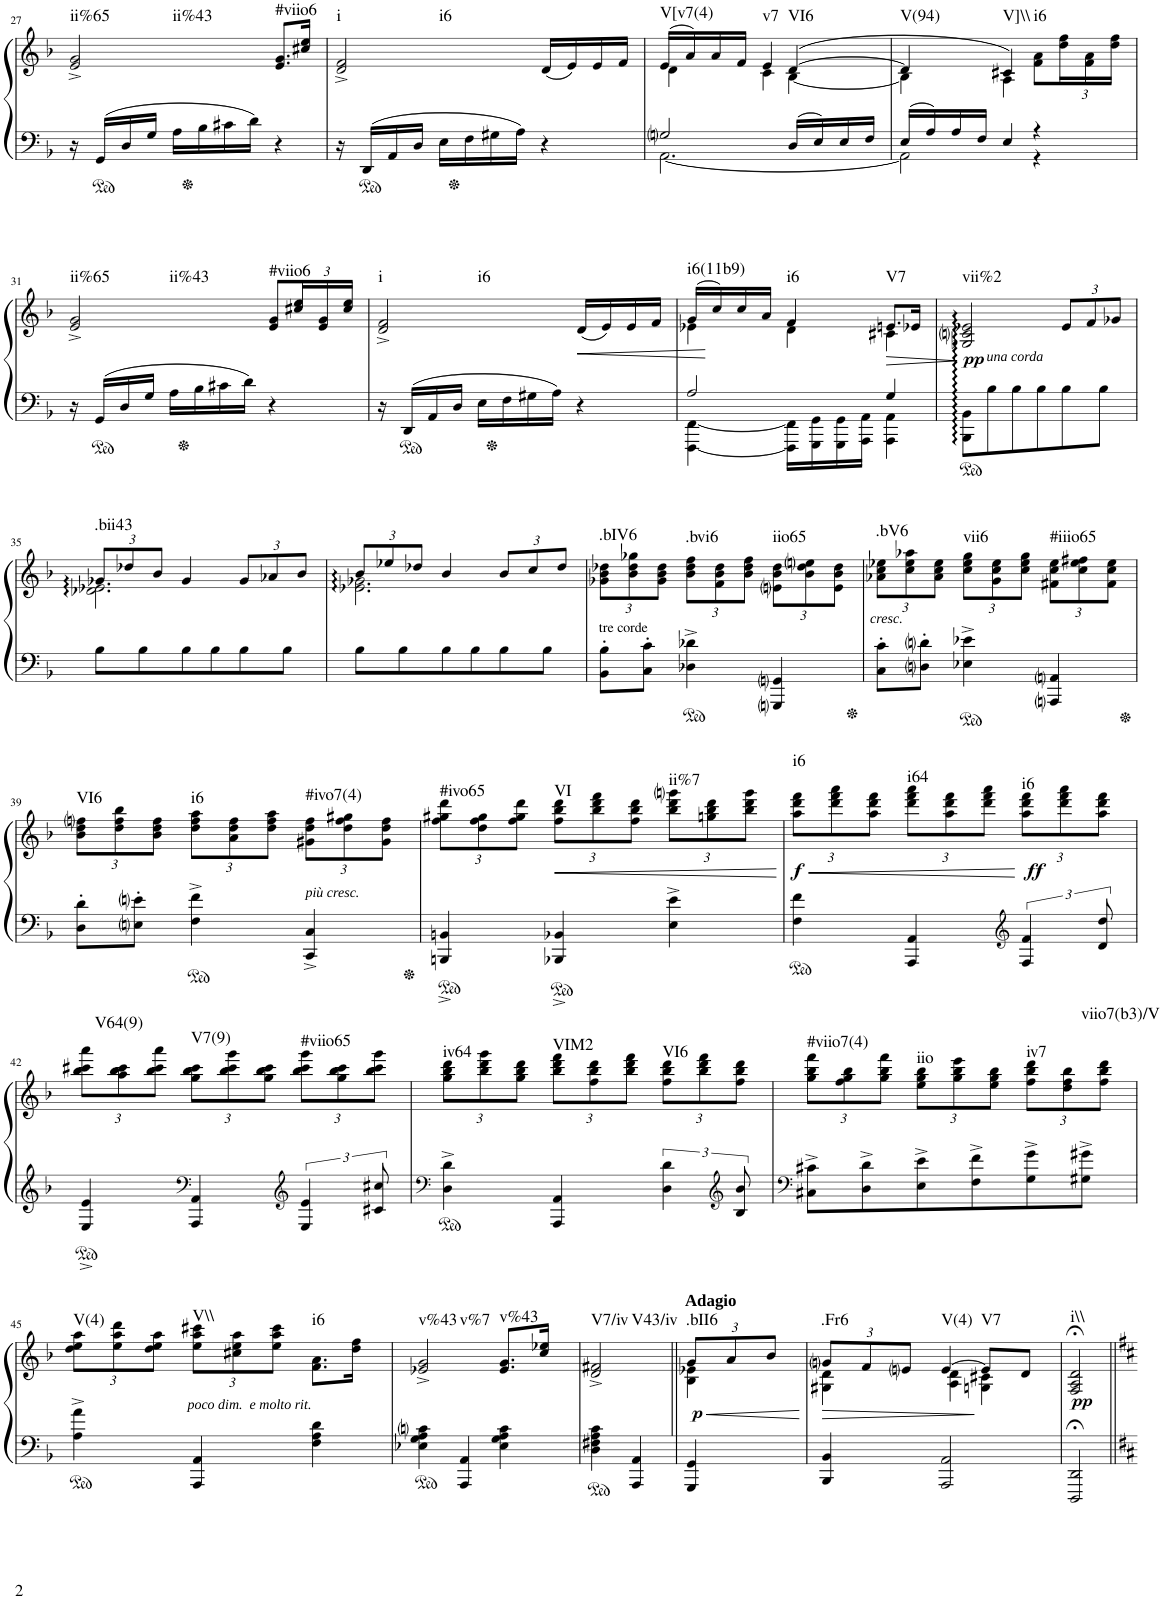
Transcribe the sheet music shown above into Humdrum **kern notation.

**kern	**kern	**dynam	**harte
*part1	*part1	*part1	*part1
*staff2	*staff1	*staff1/2	*
*I"Midi_1	*	*	*
!!LO:PB:g=z
*clefF4	*clefG2	*	*
*k[b-]	*k[b-]	*	*
*F:	*F:	*	*
*M3/4	*M3/4	*	*
=27	=27	=27	=27
*^	*^	*	*
!	!	!	!	!	!LO:H:n=1:kt=ii%65
!	!	!	!	!	!LO:H:n=2:kt=ii%43
16r	2ryy	2e/^ 2g/^	2ryy	.	N N
16GG/LL	.	.	.	.	.
16D/	.	.	.	.	.
16G/JJ	.	.	.	.	.
16A\LL	.	.	.	.	.
16B-\	.	.	.	.	.
16c#X\	.	.	.	.	.
16d\JJ	.	.	.	.	.
!	!	!	!	!	!LO:H:kt=#viio6
4r	4ryy	8.e/ 8.g/L	4ryy	.	N
.	.	16cc#X/ 16ee/Jk	.	.	.
=28	=28	=28	=28	=28	=28
!	!	!	!	!	!LO:H:n=1:kt=i
!	!	!	!	!	!LO:H:n=2:kt=i6
16r	2ryy	2d/^ 2f/^	2ryy	.	N N
16DD/LL	.	.	.	.	.
16AA/	.	.	.	.	.
16D/JJ	.	.	.	.	.
16E\LL	.	.	.	.	.
16F\	.	.	.	.	.
16G#X\	.	.	.	.	.
16A\JJ	.	.	.	.	.
4r	4ryy	(16d/LL	4ryy	.	.
.	.	16e/)	.	.	.
.	.	16e/	.	.	.
.	.	16f/JJ	.	.	.
=29	=29	=29	=29	=29	=29
!	!	!	!	!	!LO:H:kt=V[v7(4)
2Gni/	[2.AA\	(16e/LL	4d\	.	N
.	.	16a/)	.	.	.
.	.	16a/	.	.	.
.	.	16f/JJ	.	.	.
!	!	!	!	!	!LO:H:kt=v7
.	.	4e/	4c\	.	N
!	!	!	!	!	!LO:H:kt=VI6
16D/LL	.	([4d/	[4B-\	.	N
16E/	.	.	.	.	.
16E/	.	.	.	.	.
16F/JJ	.	.	.	.	.
=30	=30	=30	=30	=30	=30
!	!	!	!	!	!LO:H:kt=V(94)
16E/LL	2AA\]	4d/]	4B-\]	.	N
16A/	.	.	.	.	.
16A/	.	.	.	.	.
16F/JJ	.	.	.	.	.
!	!	!	!	!	!LO:H:kt=V]\\
4E/	.	4c#X/)	4A\	.	N
!	!	!	!	!	!LO:H:kt=i6
4r	4r	8f\ 8a\L	4ryy	.	N
*	*	*Xbrackettup	*	*	*
.	.	24dd\ 24ff\L	.	.	.
.	.	24f\ 24a\	.	.	.
.	.	24dd\ 24ff\JJ	.	.	.
!!LO:LB:g=z	!!
=31	=31	=31	=31	=31	=31
!	!	!	!	!	!LO:H:n=1:kt=ii%65
!	!	!	!	!	!LO:H:n=2:kt=ii%43
16r	2ryy	2e/^ 2g/^	2ryy	.	N N
16GG/LL	.	.	.	.	.
16D/	.	.	.	.	.
16G/JJ	.	.	.	.	.
16A\LL	.	.	.	.	.
16B-\	.	.	.	.	.
16c#X\	.	.	.	.	.
16d\JJ	.	.	.	.	.
!	!	!	!	!	!LO:H:kt=#viio6
4r	4ryy	8e/ 8g/L	4ryy	.	N
.	.	24cc#X/ 24ee/L	.	.	.
.	.	24e/ 24g/	.	.	.
.	.	24cc#/ 24ee/JJ	.	.	.
=32	=32	=32	=32	=32	=32
!	!	!	!	!	!LO:H:n=1:kt=i
!	!	!	!	!	!LO:H:n=2:kt=i6
16r	2ryy	2d/^ 2f/^	2ryy	.	N N
16DD/LL	.	.	.	.	.
16AA/	.	.	.	.	.
16D/JJ	.	.	.	.	.
16E\LL	.	.	.	.	.
16F\	.	.	.	.	.
16G#X\	.	.	.	.	.
16A\JJ	.	.	.	.	.
!	!	!	!	!LO:HP:b	!
4r	4ryy	(16d/LL	4ryy	<	.
.	.	16e/)	.	.	.
.	.	16e/	.	.	.
.	.	16f/JJ	.	.	.
=33	=33	=33	=33	=33	=33
!	!	!	!	!	!LO:H:kt=i6(11b9)
2A/	[4FFF\ [4FF\	(16g/LL	4e-X\	.	N
.	.	16cc/)	.	[	.
.	.	16cc/	.	.	.
.	.	16a/JJ	.	.	.
!	!	!	!	!	!LO:H:kt=i6
.	16FFF\] 16FF\]LL	4f/	4d\	.	N
.	16GGG\ 16GG\	.	.	.	.
.	16GGG\ 16GG\	.	.	.	.
.	16AAA\ 16AA\JJ	.	.	.	.
!	!	!	!	!LO:HP:b	!LO:H:kt=V7
4G/	4AAA\ 4AA\	8.en/L	4c#X\	>	N
.	.	16e-X/Jk	.	.	.
*v	*v	*	*	*	*
*	*v	*v	*	*
.	.	]	.
=34	=34	=34	=34
*^	*^	*	*
!	!	!	!	!LO:DY:b	!LO:H:kt=vii%2
8BBB-\ 8BB-\L	2ryy	2G-X/ 2cni/ 2e-X/	2ryy	pp	N
!LO:TX:a:i:t=una corda	!	!	!	!	!
8B-\	.	.	.	.	.
8B-\	.	.	.	.	.
8B-\	.	.	.	.	.
8B-\	4ryy	12e-/L	4ryy	.	.
.	.	12f/	.	.	.
8B-\J	.	.	.	.	.
.	.	12g-X/J	.	.	.
*v	*v	*	*	*	*
!!LO:LB:g=z	!!
=35	=35	=35	=35	=35
!	!	!	!	!LO:H:kt=.bii43
8B-\L	12g-X/L	2.d-X\ 2.e-X\	.	N
.	12dd-X/	.	.	.
8B-\	.	.	.	.
.	12b-/J	.	.	.
8B-\	4g-/	.	.	.
8B-\	.	.	.	.
8B-\	12g-/L	.	.	.
.	12a-X/	.	.	.
8B-\J	.	.	.	.
.	12b-/J	.	.	.
=36	=36	=36	=36	=36
8B-\L	12b-/L	2.e-X\ 2.g-X\	.	.
.	12ee-X/	.	.	.
8B-\	.	.	.	.
.	12dd-X/J	.	.	.
8B-\	4b-/	.	.	.
8B-\	.	.	.	.
8B-\	12b-/L	.	.	.
.	12cc/	.	.	.
8B-\J	.	.	.	.
.	12dd-/J	.	.	.
=37	=37	=37	=37	=37
!	!LO:TX:b:t=tre corde	!	!	!LO:H:kt=.bIV6
8BB-\' 8B-\'L	12g-X\ 12b-\ 12dd-X\L	2ryy	.	N
.	12b-\ 12dd-\ 12gg-X\	.	.	.
8C\' 8c\'J	.	.	.	.
.	12g-\ 12b-\ 12dd-\J	.	.	.
!	!	!	!	!LO:H:kt=.bvi6
4D-X\^ 4d-X\^	12b-\ 12dd-\ 12ff\L	.	.	N
.	12f\ 12b-\ 12dd-\	.	.	.
.	12b-\ 12dd-\ 12ff\J	.	.	.
!	!	!	!	!LO:H:kt=iio65
4GGGni/ 4GGni/	12eni\ 12b-\ 12dd-\L	4ryy	.	N
.	12b-\ 12dd-\ 12eeni\	.	.	.
.	12e\ 12b-\ 12dd-\J	.	.	.
=38	=38	=38	=38	=38
!	!LO:TX:b:i:t=cresc.	!	!	!LO:H:kt=.bV6
8C\' 8c\'L	12a-X\ 12cc\ 12ee-X\L	2ryy	.	N
.	12cc\ 12ee-\ 12aa-X\	.	.	.
8Dni\' 8dni\'J	.	.	.	.
.	12a-\ 12cc\ 12ee-\J	.	.	.
!	!	!	!	!LO:H:kt=vii6
4E-X\^ 4e-X\^	12cc\ 12ee-\ 12gg\L	.	.	N
.	12g\ 12cc\ 12ee-\	.	.	.
.	12cc\ 12ee-\ 12gg\J	.	.	.
!	!	!	!	!LO:H:kt=#iiio65
4AAAni/ 4AAni/	12f#X\ 12cc\ 12ee-\L	4ryy	.	N
.	12cc\ 12ee-\ 12ff#X\	.	.	.
.	12f#\ 12cc\ 12ee-\J	.	.	.
*	*v	*v	*	*
!!LO:LB:g=z
=39	=39	=39	=39
!	!	!	!LO:H:kt=VI6
8D\' 8d\'L	12b-\ 12dd\ 12ffni\L	.	N
.	12dd\ 12ff\ 12bb-\	.	.
8Eni\' 8eni\'J	.	.	.
.	12b-\ 12dd\ 12ff\J	.	.
!	!	!	!LO:H:kt=i6
4F\^ 4f\^	12dd\ 12ff\ 12aa\L	.	N
.	12a\ 12dd\ 12ff\	.	.
.	12dd\ 12ff\ 12aa\J	.	.
!	!LO:TX:b:i:t=più cresc.	!	!LO:H:kt=#ivo7(4)
4CC/^ 4C/^	12g#X\ 12dd\ 12ff\L	.	N
.	12dd\ 12ff\ 12gg#X\	.	.
.	12g#\ 12dd\ 12ff\J	.	.
=40	=40	=40	=40
!	!	!	!LO:H:kt=#ivo65
4BBBn/^ 4BBn/^	12ff\ 12gg#X\ 12ddd\L	.	N
.	12dd\ 12ff\ 12gg#\	.	.
.	12ff\ 12gg#\ 12ddd\J	.	.
!	!	!LO:HP:b	!LO:H:kt=VI
4BBB-X/^ 4BB-X/^	12ff\ 12bb-\ 12ddd\L	<	N
.	12bb-\ 12ddd\ 12fff\	.	.
.	12ff\ 12bb-\ 12ddd\J	.	.
!	!	!	!LO:H:kt=ii%7
4E\^ 4e\^	12bb-\ 12ddd\ 12gggni\L	.	N
.	12ggn\ 12bb-\ 12ddd\	.	.
.	12bb-\ 12ddd\ 12ggg\J	.	.
.	.	[	.
=41	=41	=41	=41
!	!	!LO:HP:b	!
!	!	!LO:DY:n=1:b	!LO:H:kt=i6
4F\ 4f\	12aa\ 12ddd\ 12fff\L	< f	N
.	12ddd\ 12fff\ 12aaa\	.	.
.	12aa\ 12ddd\ 12fff\J	.	.
!	!	!	!LO:H:kt=i64
4AAA/ 4AA/	12ddd\ 12fff\ 12aaa\L	.	N
.	12aa\ 12ddd\ 12fff\	.	.
.	12ddd\ 12fff\ 12aaa\J	.	.
*clefG2	*	*	*
!	!	!LO:DY:n=2:b	!LO:H:kt=i6
6F/ 6f/	12aa\ 12ddd\ 12fff\L	[ ff	N
.	12ddd\ 12fff\ 12aaa\	.	.
12d/ 12dd/	12aa\ 12ddd\ 12fff\J	.	.
!!LO:LB:g=z
=42	=42	=42	=42
!	!	!	!LO:H:kt=V64(9)
4E/^ 4e/^	12bb-\ 12ccc#X\ 12aaa\L	.	N
.	12aa\ 12bb-\ 12ccc#\	.	.
.	12bb-\ 12ccc#\ 12aaa\J	.	.
*clefF4	*	*	*
!	!	!	!LO:H:kt=V7(9)
4AAA/ 4AA/	12gg\ 12bb-\ 12ccc#\L	.	N
.	12bb-\ 12ccc#\ 12ggg\	.	.
.	12gg\ 12bb-\ 12ccc#\J	.	.
*clefG2	*	*	*
!	!	!	!LO:H:kt=#viio65
6E/ 6e/	12bb-\ 12ccc#\ 12ggg\L	.	N
.	12gg\ 12bb-\ 12ccc#\	.	.
12c#X/ 12cc#X/	12bb-\ 12ccc#\ 12ggg\J	.	.
=43	=43	=43	=43
*clefF4	*	*	*
!	!	!	!LO:H:kt=iv64
4D\^ 4d\^	12gg\ 12bb-\ 12ddd\L	.	N
.	12bb-\ 12ddd\ 12ggg\	.	.
.	12gg\ 12bb-\ 12ddd\J	.	.
!	!	!	!LO:H:kt=VIM2
4AAA/ 4AA/	12bb-\ 12ddd\ 12fff\L	.	N
.	12ff\ 12bb-\ 12ddd\	.	.
.	12bb-\ 12ddd\ 12fff\J	.	.
!	!	!	!LO:H:kt=VI6
6D\ 6d\	12ff\ 12bb-\ 12ddd\L	.	N
.	12bb-\ 12ddd\ 12fff\	.	.
*clefG2	*	*	*
12B-/ 12b-/	12ff\ 12bb-\ 12ddd\J	.	.
=44	=44	=44	=44
*clefF4	*	*	*
!	!	!	!LO:H:kt=#viio7(4)
8C#X\^ 8c#X\^L	12gg\ 12bb-\ 12fff\L	.	N
.	12ff\ 12gg\ 12bb-\	.	.
8D\^ 8d\^	.	.	.
.	12gg\ 12bb-\ 12fff\J	.	.
!	!	!	!LO:H:kt=iio
8E\^ 8e\^	12ee\ 12gg\ 12bb-\L	.	N
.	12gg\ 12bb-\ 12eee\	.	.
8F\^ 8f\^	.	.	.
.	12ee\ 12gg\ 12bb-\J	.	.
!	!	!	!LO:H:kt=iv7
8G\^ 8g\^	12ff\ 12bb-\ 12ddd\L	.	N
!	!	!	!LO:H:kt=viio7(b3)/V
.	12dd\ 12ff\ 12bb-\	.	N
8G#X\^ 8g#X\^J	.	.	.
.	12ff\ 12bb-\ 12ddd\J	.	.
!!LO:LB:g=z
=45	=45	=45	=45
*	*^	*	*
!	!	!	!	!LO:H:kt=V(4)
4A\^ 4a\^	12dd\ 12ee\ 12aa\L	2ryy	.	N
.	12ee\ 12aa\ 12ddd\	.	.	.
.	12dd\ 12ee\ 12aa\J	.	.	.
!	!LO:TX:b:i:t=poco dim.  e molto rit.	!	!	!LO:H:kt=V\\
4AAA/ 4AA/	12ee\ 12aa\ 12ccc#X\L	.	.	N
.	12cc#X\ 12ee\ 12aa\	.	.	.
.	12ee\ 12aa\ 12ccc#\J	.	.	.
!	!	!	!	!LO:H:kt=i6
4F\ 4A\ 4d\	8.f\ 8.a\L	4ryy	.	N
.	16dd\ 16ff\Jk	.	.	.
=46	=46	=46	=46	=46
!	!	!	!	!LO:H:n=1:kt=v%43
!	!	!	!	!LO:H:n=2:kt=v%7
4E-X\ 4G\ 4A\ 4cni\	2e-X/^ 2g/^	2ryy	.	N N
4AAA/ 4AA/	.	.	.	.
!	!	!	!	!LO:H:kt=v%43
4E-\ 4G\ 4A\ 4c\	8.e-/ 8.g/L	4ryy	.	N
.	16cc/ 16ee-X/Jk	.	.	.
=47	=47	=47	=47	=47
!	!	!	!	!LO:H:n=1:kt=V7/iv
!	!	!	!	!LO:H:n=2:kt=V43/iv
4D\ 4F#X\ 4A\ 4c\	2d/^ 2f#X/^	2ryy	.	N N
4AAA/ 4AA/	.	.	.	.
=48||	=48||	=48||	=48||	=48||
!	!LO:TX:a:B:t=Adagio	!	!	!
!	!	!	!LO:HP:b	!
!	!	!	!LO:DY:n=1:b	!LO:H:kt=.bII6
4GGG/ 4GG/	12g/L	4B-\ 4e-X\	< p	N
.	12a/	.	.	.
.	12b-/J	.	.	.
*	*v	*v	*	*
.	.	[	.
=49	=49	=49	=49
!	!	!LO:HP:b	!LO:H:kt=.Fr6
*	*^	*	*
4BBB-/ 4BB-/	12gni/L	4G#X\ 4d\	>	N
.	12f/	.	.	.
.	12eni/J	.	.	.
!	!	!	!	!LO:H:kt=V(4)
2AAA/ 2AA/	[4e/	4A\ 4d\	.	N
!	!	!	!	!LO:H:kt=V7
.	8e/L]	4Gn\ 4c#X\	]	N
.	8d/J	.	.	.
=50	=50	=50	=50	=50
!	!	!	!LO:DY:b	!LO:H:kt=i\\
2DDD/;< 2DD/;<	2F/;< 2A/;< 2d/;<	2ryy	pp	N
*	*v	*v	*	*
=||	=||	=||	=||
*-	*-	*-	*-
